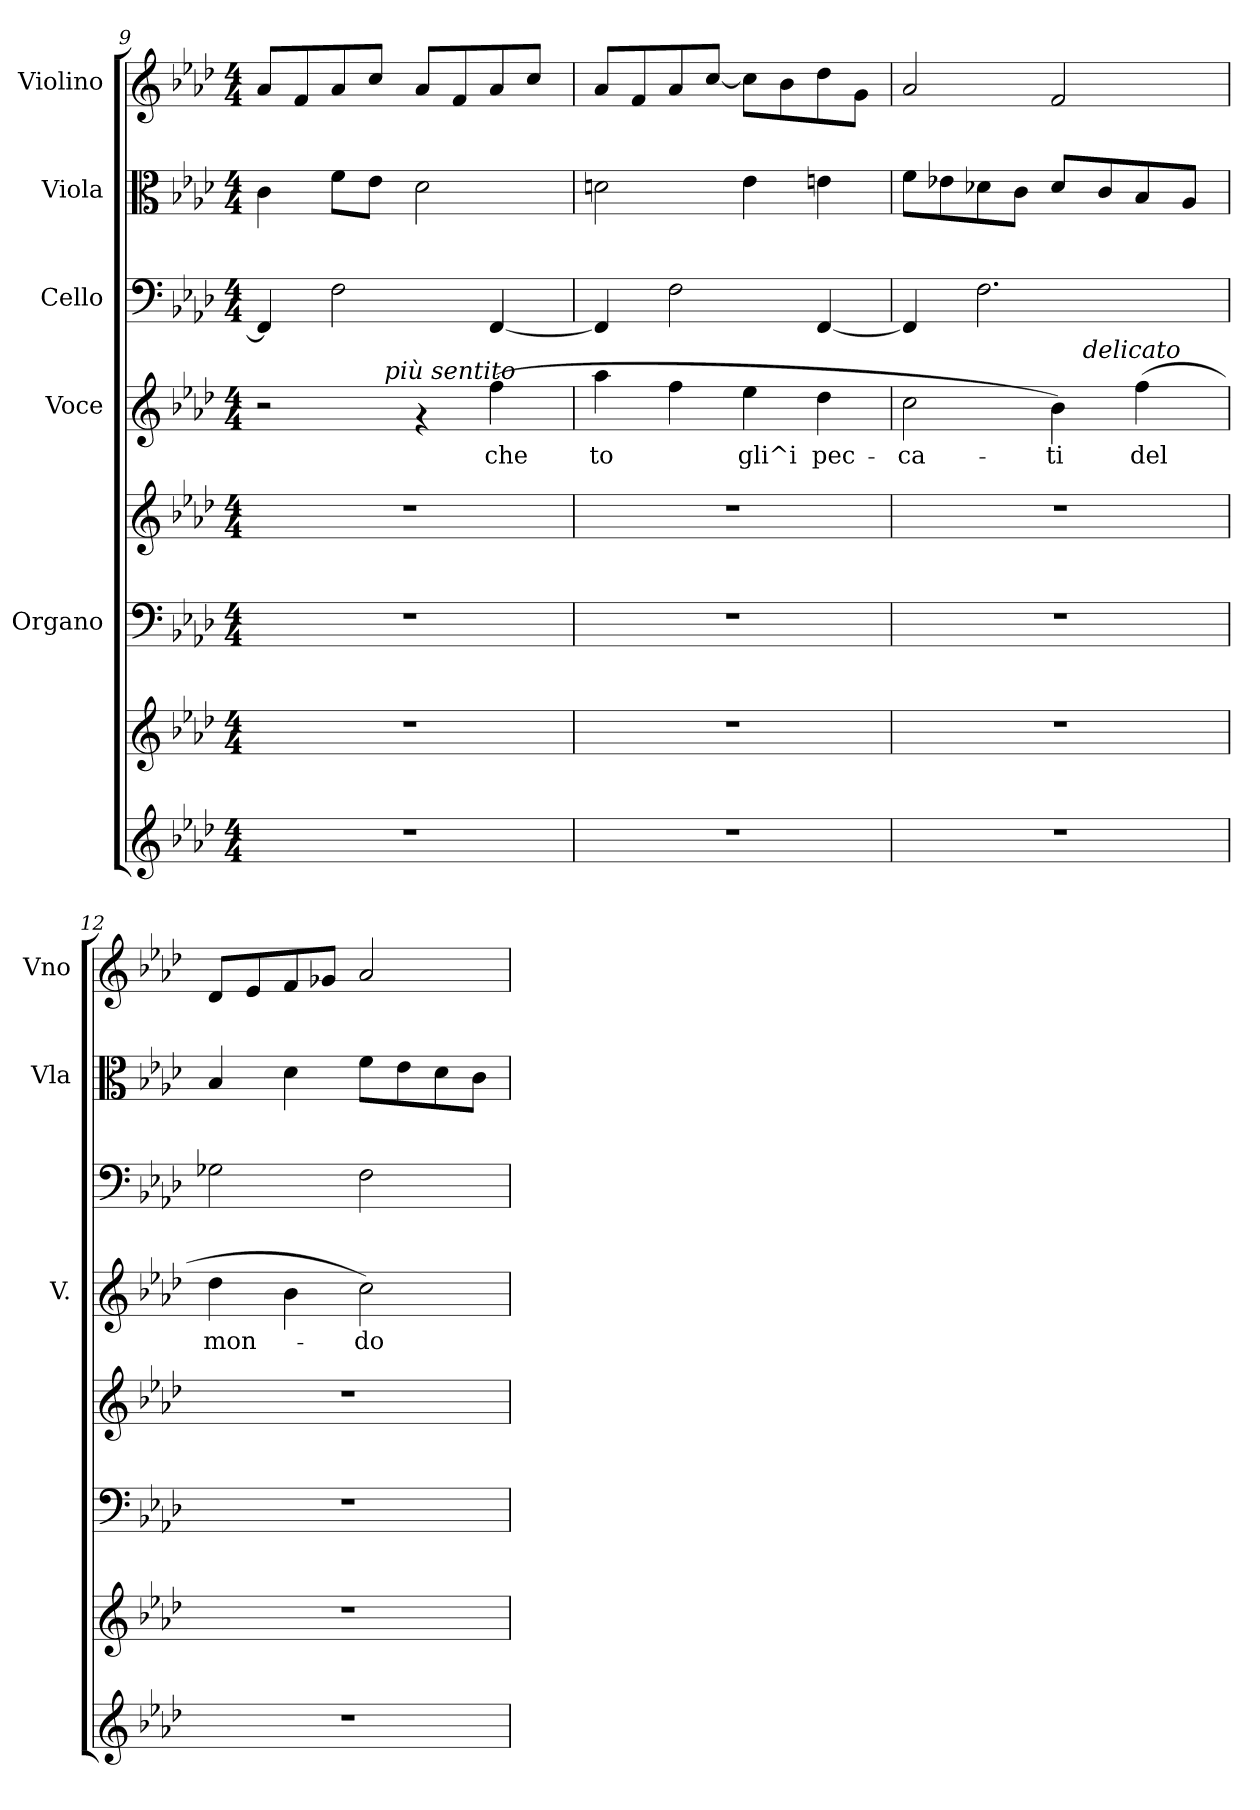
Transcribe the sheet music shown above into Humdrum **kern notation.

**kern	**kern	**kern	**kern	**kern	**text	**kern	**kern	**kern
*part7	*part6	*part5	*part5	*part4	*part4	*part3	*part2	*part1
*staff8	*staff7	*staff6	*staff5	*staff4	*staff4	*staff3	*staff2	*staff1
*	*	*I"Organo	*	*I"Voce	*	*I"Cello	*I"Viola	*I"Violino
*	*	*	*	*I'V.	*	*	*I'Vla	*I'Vno
*clefG2	*clefG2	*clefF4	*clefG2	*clefG2	*	*clefF4	*clefC3	*clefG2
*k[b-e-a-d-]	*k[b-e-a-d-]	*k[b-e-a-d-]	*k[b-e-a-d-]	*k[b-e-a-d-]	*	*k[b-e-a-d-]	*k[b-e-a-d-]	*k[b-e-a-d-]
*A-:	*A-:	*A-:	*A-:	*A-:	*	*A-:	*A-:	*A-:
*M4/4	*M4/4	*M4/4	*M4/4	*M4/4	*	*M4/4	*M4/4	*M4/4
=9	=9	=9	=9	=9	=9	=9	=9	=9
*	*	*	*	*^	*	*	*	*
1r	1r	1r	1r	2r	4ryy	.	4FF/]	4c\	8a-/L
.	.	.	.	.	.	.	.	.	8f/
.	.	.	.	.	8ryy	.	2F\	8f\L	8a-/
.	.	.	.	.	32ryy	.	.	8e-\J	8cc/J
!	!	!	!	!	!LO:TX:a:i:t=più sentito	!	!	!	!
.	.	.	.	.	2ryy	.	.	.	.
.	.	.	.	4rf	.	.	.	2d-\	8a-/L
.	.	.	.	.	.	.	.	.	8f/
!	!	!	!	!	!	!LO:LY:b	!	!	!
.	.	.	.	(>4ff\	.	che	[<4FF/	.	8a-/
.	.	.	.	.	.	.	.	.	8cc/J
.	.	.	.	.	16.ryy	.	.	.	.
=10	=10	=10	=10	=10	=10	=10	=10	=10	=10
!	!	!	!	!	!	!LO:LY:b	!	!	!
*	*	*	*	*v	*v	*	*	*	*
1r	1r	1r	1r	4aa-\	to	4FF/]	2dn\	8a-/L
.	.	.	.	.	.	.	.	8f/
.	.	.	.	4ff\	.	2F\	.	8a-/
.	.	.	.	.	.	.	.	[>8cc/J
!	!	!	!	!	!LO:LY:b	!	!	!
.	.	.	.	4ee-\	gli^i	.	4e-\	8cc\L]
.	.	.	.	.	.	.	.	8b-\
!	!	!	!	!	!LO:LY:b	!	!	!
.	.	.	.	4dd-\	pec-	[<4FF/	4en\	8dd-\
.	.	.	.	.	.	.	.	8g\J
=11	=11	=11	=11	=11	=11	=11	=11	=11
!	!	!	!	!	!LO:LY:b	!	!	!
*	*	*	*	*^	*	*	*	*
1r	1r	1r	1r	2cc\	2ryy	-ca-	4FF/]	8f\L	2a-/
.	.	.	.	.	.	.	.	8e-X\	.
.	.	.	.	.	.	.	2.F\	8d-X\	.
.	.	.	.	.	.	.	.	8c\J	.
!	!	!	!	!	!	!LO:LY:b	!	!	!
.	.	.	.	4b-\)	16.ryy	-ti	.	8d-/L	2f/
!	!	!	!	!	!LO:TX:a:i:t=delicato	!	!	!	!
.	.	.	.	.	4ryy	.	.	.	.
.	.	.	.	.	.	.	.	8c/	.
!	!	!	!	!	!	!LO:LY:b	!	!	!
.	.	.	.	(>4ff\	.	del	.	8B-/	.
.	.	.	.	.	8ryy	.	.	.	.
.	.	.	.	.	.	.	.	8A-/J	.
.	.	.	.	.	32ryy	.	.	.	.
=12	=12	=12	=12	=12	=12	=12	=12	=12	=12
!	!	!	!	!	!	!LO:LY:b	!	!	!
*	*	*	*	*v	*v	*	*	*	*
1r	1r	1r	1r	4dd-\	mon-	2G-X\	4B-/	8d-/L
.	.	.	.	.	.	.	.	8e-/
.	.	.	.	4b-\	.	.	4d-\	8f/
.	.	.	.	.	.	.	.	8g-X/J
!	!	!	!	!	!LO:LY:b	!	!	!
.	.	.	.	2cc\)	-do	2F\	8f\L	2a-/
.	.	.	.	.	.	.	8e-\	.
.	.	.	.	.	.	.	8d-\	.
.	.	.	.	.	.	.	8c\J	.
=	=	=	=	=	=	=	=	=
*-	*-	*-	*-	*-	*-	*-	*-	*-
